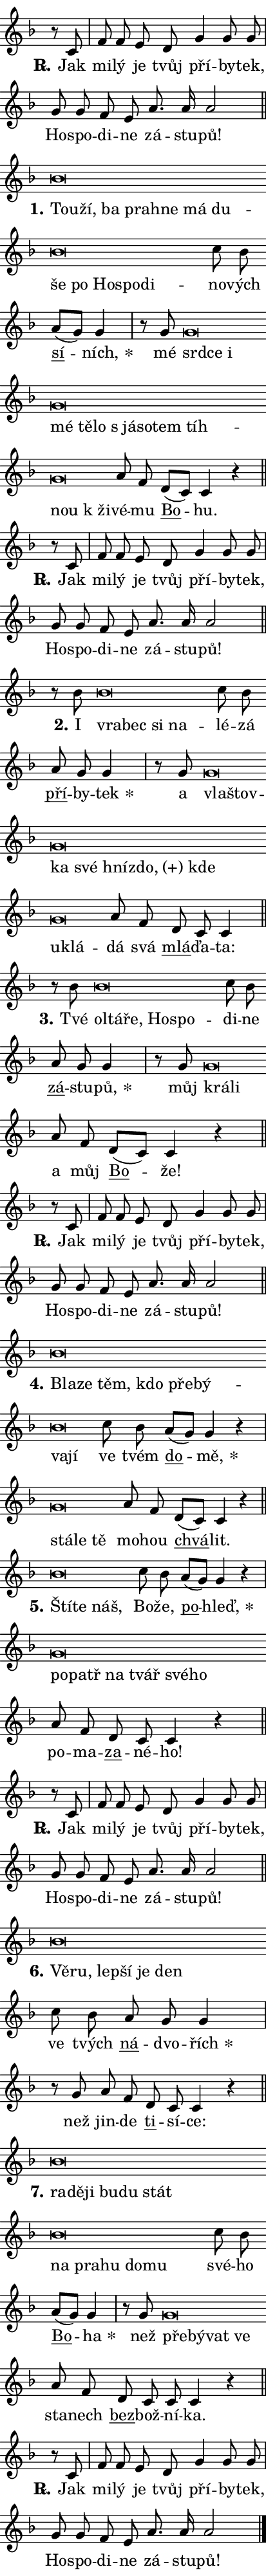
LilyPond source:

\version "2.24.0"
\header { tagline = "" }
\paper {
  indent = 0\cm
  top-margin = 0\cm
  right-margin = 0\cm
  bottom-margin = 0\cm
  left-margin = 0\cm
  paper-width = 7\cm
  page-breaking = #ly:one-page-breaking
  system-system-spacing.basic-distance = #11
  score-system-spacing.basic-distance = #11
  ragged-last = ##f
}


%% Author: Thomas Morley
%% https://lists.gnu.org/archive/html/lilypond-user/2020-05/msg00002.html
#(define (line-position grob)
"Returns position of @var[grob} in current system:
   @code{'start}, if at first time-step
   @code{'end}, if at last time-step
   @code{'middle} otherwise
"
  (let* ((col (ly:item-get-column grob))
         (ln (ly:grob-object col 'left-neighbor))
         (rn (ly:grob-object col 'right-neighbor))
         (col-to-check-left (if (ly:grob? ln) ln col))
         (col-to-check-right (if (ly:grob? rn) rn col))
         (break-dir-left
           (and
             (ly:grob-property col-to-check-left 'non-musical #f)
             (ly:item-break-dir col-to-check-left)))
         (break-dir-right
           (and
             (ly:grob-property col-to-check-right 'non-musical #f)
             (ly:item-break-dir col-to-check-right))))
        (cond ((eqv? 1 break-dir-left) 'start)
              ((eqv? -1 break-dir-right) 'end)
              (else 'middle))))

#(define (tranparent-at-line-position vctor)
  (lambda (grob)
  "Relying on @code{line-position} select the relevant enry from @var{vctor}.
Used to determine transparency,"
    (case (line-position grob)
      ((end) (not (vector-ref vctor 0)))
      ((middle) (not (vector-ref vctor 1)))
      ((start) (not (vector-ref vctor 2))))))

noteHeadBreakVisibility =
#(define-music-function (break-visibility)(vector?)
"Makes @code{NoteHead}s transparent relying on @var{break-visibility}"
#{
  \override NoteHead.transparent =
    #(tranparent-at-line-position break-visibility)
#})

#(define delete-ledgers-for-transparent-note-heads
  (lambda (grob)
    "Reads whether a @code{NoteHead} is transparent.
If so this @code{NoteHead} is removed from @code{'note-heads} from
@var{grob}, which is supposed to be @code{LedgerLineSpanner}.
As a result ledgers are not printed for this @code{NoteHead}"
    (let* ((nhds-array (ly:grob-object grob 'note-heads))
           (nhds-list
             (if (ly:grob-array? nhds-array)
                 (ly:grob-array->list nhds-array)
                 '()))
           ;; Relies on the transparent-property being done before
           ;; Staff.LedgerLineSpanner.after-line-breaking is executed.
           ;; This is fragile ...
           (to-keep
             (remove
               (lambda (nhd)
                 (ly:grob-property nhd 'transparent #f))
               nhds-list)))
      ;; TODO find a better method to iterate over grob-arrays, similiar
      ;; to filter/remove etc for lists
      ;; For now rebuilt from scratch
      (set! (ly:grob-object grob 'note-heads)  '())
      (for-each
        (lambda (nhd)
          (ly:pointer-group-interface::add-grob grob 'note-heads nhd))
        to-keep))))

hideNotes = {
  \noteHeadBreakVisibility #begin-of-line-visible
}
unHideNotes = {
  \noteHeadBreakVisibility #all-visible
}

% work-around for resetting accidentals
% https://lilypond.org/doc/v2.23/Documentation/notation/displaying-rhythms#unmetered-music
cadenzaMeasure = {
  \cadenzaOff
  \partial 1024 s1024
  \cadenzaOn
}

#(define-markup-command (accent layout props text) (markup?)
  "Underline accented syllable"
  (interpret-markup layout props
    #{\markup \override #'(offset . 4.3) \underline { #text }#}))

responsum = \markup \concat {
  "R" \hspace #-1.05 \path #0.1 #'((moveto 0 0.07) (lineto 0.9 0.8)) \hspace #0.05 "."
}

\layout {
    \context {
        \Staff
        \remove "Time_signature_engraver"
        \override LedgerLineSpanner.after-line-breaking = #delete-ledgers-for-transparent-note-heads
    }
    \context {
        \Voice {
            \override NoteHead.output-attributes = #'((class . "notehead"))
            \override Hairpin.height = #0.55
        }
    }
    \context {
        \Lyrics {
            \override StanzaNumber.output-attributes = #'((class . "stanzanumber"))
            \override LyricSpace.minimum-distance = #0.9
            \override LyricText.font-name = #"TeX Gyre Schola"
            \override LyricText.font-size = 1
            \override StanzaNumber.font-name = #"TeX Gyre Schola Bold"
            \override StanzaNumber.font-size = 1
        }
    }
}

% magnetic-lyrics.ily
%
%   written by
%     Jean Abou Samra <jean@abou-samra.fr>
%     Werner Lemberg <wl@gnu.org>
%
%   adapted by
%     Jiri Hon <jiri.hon@gmail.com>
%
% Version 2022-Apr-15

% https://www.mail-archive.com/lilypond-user@gnu.org/msg149350.html

#(define (Left_hyphen_pointer_engraver context)
   "Collect syllable-hyphen-syllable occurrences in lyrics and store
them in properties.  This engraver only looks to the left.  For
example, if the lyrics input is @code{foo -- bar}, it does the
following.

@itemize @bullet
@item
Set the @code{text} property of the @code{LyricHyphen} grob between
@q{foo} and @q{bar} to @code{foo}.

@item
Set the @code{left-hyphen} property of the @code{LyricText} grob with
text @q{foo} to the @code{LyricHyphen} grob between @q{foo} and
@q{bar}.
@end itemize

Use this auxiliary engraver in combination with the
@code{lyric-@/text::@/apply-@/magnetic-@/offset!} hook."
   (let ((hyphen #f)
         (text #f))
     (make-engraver
      (acknowledgers
       ((lyric-syllable-interface engraver grob source-engraver)
        (set! text grob)))
      (end-acknowledgers
       ((lyric-hyphen-interface engraver grob source-engraver)
        ;(when (not (grob::has-interface grob 'lyric-space-interface))
          (set! hyphen grob)));)
      ((stop-translation-timestep engraver)
       (when (and text hyphen)
         (ly:grob-set-object! text 'left-hyphen hyphen))
       (set! text #f)
       (set! hyphen #f)))))

#(define (lyric-text::apply-magnetic-offset! grob)
   "If the space between two syllables is less than the value in
property @code{LyricText@/.details@/.squash-threshold}, move the right
syllable to the left so that it gets concatenated with the left
syllable.

Use this function as a hook for
@code{LyricText@/.after-@/line-@/breaking} if the
@code{Left_@/hyphen_@/pointer_@/engraver} is active."
   (let ((hyphen (ly:grob-object grob 'left-hyphen #f)))
     (when hyphen
       (let ((left-text (ly:spanner-bound hyphen LEFT)))
         (when (grob::has-interface left-text 'lyric-syllable-interface)
           (let* ((common (ly:grob-common-refpoint grob left-text X))
                  (this-x-ext (ly:grob-extent grob common X))
                  (left-x-ext
                   (begin
                     ;; Trigger magnetism for left-text.
                     (ly:grob-property left-text 'after-line-breaking)
                     (ly:grob-extent left-text common X)))
                  ;; `delta` is the gap width between two syllables.
                  (delta (- (interval-start this-x-ext)
                            (interval-end left-x-ext)))
                  (details (ly:grob-property grob 'details))
                  (threshold (assoc-get 'squash-threshold details 0.2)))
             (when (< delta threshold)
               (let* (;; We have to manipulate the input text so that
                      ;; ligatures crossing syllable boundaries are not
                      ;; disabled.  For languages based on the Latin
                      ;; script this is essentially a beautification.
                      ;; However, for non-Western scripts it can be a
                      ;; necessity.
                      (lt (ly:grob-property left-text 'text))
                      (rt (ly:grob-property grob 'text))
                      (is-space (grob::has-interface hyphen 'lyric-space-interface))
                      (space (if is-space " " ""))
                      (space-markup (grob-interpret-markup grob " "))
                      (space-size (interval-length (ly:stencil-extent space-markup X)))
                      (extra-delta (if is-space space-size 0))
                      ;; Append new syllable.
                      (ltrt-space (if (and (string? lt) (string? rt))
                                (string-append lt space rt)
                                (make-concat-markup (list lt space rt))))
                      ;; Right-align `ltrt` to the right side.
                      (ltrt-space-markup (grob-interpret-markup
                               grob
                               (make-translate-markup
                                (cons (interval-length this-x-ext) 0)
                                (make-right-align-markup ltrt-space)))))
                 (begin
                   ;; Don't print `left-text`.
                   (ly:grob-set-property! left-text 'stencil #f)
                   ;; Set text and stencil (which holds all collected
                   ;; syllables so far) and shift it to the left.
                   (ly:grob-set-property! grob 'text ltrt-space)
                   (ly:grob-set-property! grob 'stencil ltrt-space-markup)
                   (ly:grob-translate-axis! grob (- (- delta extra-delta)) X))))))))))


#(define (lyric-hyphen::displace-bounds-first grob)
   ;; Make very sure this callback isn't triggered too early.
   (let ((left (ly:spanner-bound grob LEFT))
         (right (ly:spanner-bound grob RIGHT)))
     (ly:grob-property left 'after-line-breaking)
     (ly:grob-property right 'after-line-breaking)
     (ly:lyric-hyphen::print grob)))

squashThreshold = #0.4

\layout {
  \context {
    \Lyrics
    \consists #Left_hyphen_pointer_engraver
    \override LyricText.after-line-breaking =
      #lyric-text::apply-magnetic-offset!
    \override LyricHyphen.stencil = #lyric-hyphen::displace-bounds-first
    \override LyricText.details.squash-threshold = \squashThreshold
    \override LyricHyphen.minimum-distance = 0
    \override LyricHyphen.minimum-length = \squashThreshold
  }
}

squash = \override LyricText.details.squash-threshold = 9999
unSquash = \override LyricText.details.squash-threshold = \squashThreshold

left = \override LyricText.self-alignment-X = #LEFT
unLeft = \revert LyricText.self-alignment-X

starOffset = #(lambda (grob) 
                (let ((x_offset (ly:self-alignment-interface::aligned-on-x-parent grob)))
                  (if (= x_offset 0) 0 (+ x_offset 1.2))))

star = #(define-music-function (syllable)(string?)
"Append star separator at the end of a syllable"
#{
  \once \override LyricText.X-offset = #starOffset
  \lyricmode { \markup {
    #syllable
    \override #'((font-name . "TeX Gyre Schola Bold")) \hspace #0.2 \lower #0.65 \larger "*"
  } }
#})

starAccent = #(define-music-function (syllable)(string?)
"Append star separator at the end of a syllable and make accent"
#{
  \once \override LyricText.X-offset = #starOffset
  \lyricmode { \markup {
    \accent #syllable
    \override #'((font-name . "TeX Gyre Schola Bold")) \hspace #0.2 \lower #0.65 \larger "*"
  } }
#})

breath = #(define-music-function (syllable)(string?)
"Append breathing indicator at the end of a syllable"
#{
  \lyricmode { \markup { #syllable "+" } }
#})

optionalBreath = #(define-music-function (syllable)(string?)
"Append optional breathing indicator at the end of a syllable"
#{
  \lyricmode { \markup { #syllable "(+)" } }
#})


\score {
    <<
        \new Voice = "melody" { \cadenzaOn \key f \major \relative { r8 c' \cadenzaMeasure \bar "|" f f e d \bar "" g4 g8 g \cadenzaMeasure \bar "|" g g f e \bar "" a8. a16 a2 \cadenzaMeasure \bar "||" \break } }
        \new Lyrics \lyricsto "melody" { \lyricmode { \set stanza = \responsum
Jak mi -- lý je tvůj pří -- by -- tek, Ho -- spo -- di -- ne zá -- stu -- pů! } }
    >>
    \layout {}
}

\score {
    <<
        \new Voice = "melody" { \cadenzaOn \key f \major \relative { bes'\breve*1/16 \hideNotes \breve*1/16 \bar "" \breve*1/16 \bar "" \breve*1/16 \bar "" \breve*1/16 \bar "" \breve*1/16 \bar "" \breve*1/16 \bar "" \breve*1/16 \bar "" \breve*1/16 \bar "" \breve*1/16 \bar "" \breve*1/16 \breve*1/16 \bar "" \unHideNotes c8 bes \bar "" a[( g)] g4 \cadenzaMeasure \bar "|" r8 g8 g\breve*1/16 \hideNotes \breve*1/16 \bar "" \breve*1/16 \bar "" \breve*1/16 \bar "" \breve*1/16 \bar "" \breve*1/16 \bar "" \breve*1/16 \bar "" \breve*1/16 \bar "" \breve*1/16 \bar "" \breve*1/16 \bar "" \breve*1/16 \breve*1/16 \bar "" \unHideNotes a8 f \bar "" d[( c)] c4 r \cadenzaMeasure \bar "||" \break } }
        \new Lyrics \lyricsto "melody" { \lyricmode { \set stanza = "1."
\left Tou -- \squash ží, ba pra -- hne má du -- še po Ho -- spo -- di -- \unLeft \unSquash no -- vých \markup \accent sí -- \star ních, mé \left srd -- \squash ce i mé tě -- lo "s já" -- so -- tem tíh -- nou "k ži" -- \unLeft \unSquash vé -- mu \markup \accent Bo -- hu. } }
    >>
    \layout {}
}

\score {
    <<
        \new Voice = "melody" { \cadenzaOn \key f \major \relative { r8 c' \cadenzaMeasure \bar "|" f f e d \bar "" g4 g8 g \cadenzaMeasure \bar "|" g g f e \bar "" a8. a16 a2 \cadenzaMeasure \bar "||" \break } }
        \new Lyrics \lyricsto "melody" { \lyricmode { \set stanza = \responsum
Jak mi -- lý je tvůj pří -- by -- tek, Ho -- spo -- di -- ne zá -- stu -- pů! } }
    >>
    \layout {}
}

\score {
    <<
        \new Voice = "melody" { \cadenzaOn \key f \major \relative { r8 bes'8 bes\breve*1/16 \hideNotes \breve*1/16 \bar "" \breve*1/16 \breve*1/16 \bar "" \unHideNotes c8 bes \bar "" a g g4 \cadenzaMeasure \bar "|" r8 g8 g\breve*1/16 \hideNotes \breve*1/16 \bar "" \breve*1/16 \bar "" \breve*1/16 \bar "" \breve*1/16 \bar "" \breve*1/16 \bar "" \breve*1/16 \bar "" \breve*1/16 \breve*1/16 \bar "" \unHideNotes a8 f \bar "" d c c4 \cadenzaMeasure \bar "||" \break } }
        \new Lyrics \lyricsto "melody" { \lyricmode { \set stanza = "2."
I \left vra -- \squash bec si na -- \unLeft \unSquash lé -- zá \markup \accent pří -- by -- \star tek a \left vla -- \squash štov -- ka své hníz -- \optionalBreath do, kde u -- klá -- \unLeft \unSquash dá svá \markup \accent mlá -- ďa -- ta: } }
    >>
    \layout {}
}

\score {
    <<
        \new Voice = "melody" { \cadenzaOn \key f \major \relative { r8 bes'8 bes\breve*1/16 \hideNotes \breve*1/16 \bar "" \breve*1/16 \bar "" \breve*1/16 \breve*1/16 \bar "" \unHideNotes c8 bes \bar "" a g g4 \cadenzaMeasure \bar "|" r8 g8 g\breve*1/16 \hideNotes \breve*1/16 \bar "" \unHideNotes a8 f \bar "" d[( c)] c4 r \cadenzaMeasure \bar "||" \break } }
        \new Lyrics \lyricsto "melody" { \lyricmode { \set stanza = "3."
Tvé \left ol -- \squash tá -- ře, Ho -- spo -- \unLeft \unSquash di -- ne \markup \accent zá -- stu -- \star pů, můj \left krá -- \squash li \unLeft \unSquash a můj \markup \accent Bo -- že! } }
    >>
    \layout {}
}

\score {
    <<
        \new Voice = "melody" { \cadenzaOn \key f \major \relative { r8 c' \cadenzaMeasure \bar "|" f f e d \bar "" g4 g8 g \cadenzaMeasure \bar "|" g g f e \bar "" a8. a16 a2 \cadenzaMeasure \bar "||" \break } }
        \new Lyrics \lyricsto "melody" { \lyricmode { \set stanza = \responsum
Jak mi -- lý je tvůj pří -- by -- tek, Ho -- spo -- di -- ne zá -- stu -- pů! } }
    >>
    \layout {}
}

\score {
    <<
        \new Voice = "melody" { \cadenzaOn \key f \major \relative { bes'\breve*1/16 \hideNotes \breve*1/16 \bar "" \breve*1/16 \bar "" \breve*1/16 \bar "" \breve*1/16 \bar "" \breve*1/16 \bar "" \breve*1/16 \breve*1/16 \bar "" \unHideNotes c8 bes \bar "" a[( g)] g4 r \cadenzaMeasure \bar "|" g\breve*1/16 \hideNotes \breve*1/16 \breve*1/16 \bar "" \unHideNotes a8 f \bar "" d[( c)] c4 r \cadenzaMeasure \bar "||" \break } }
        \new Lyrics \lyricsto "melody" { \lyricmode { \set stanza = "4."
\left Bla -- \squash ze těm, kdo pře -- bý -- va -- jí \unLeft \unSquash ve tvém \markup \accent do -- \star mě, \left stá -- \squash le tě \unLeft \unSquash mo -- hou \markup \accent chvá -- lit. } }
    >>
    \layout {}
}

\score {
    <<
        \new Voice = "melody" { \cadenzaOn \key f \major \relative { bes'\breve*1/16 \hideNotes \breve*1/16 \breve*1/16 \bar "" \unHideNotes c8 bes \bar "" a[( g)] g4 r \cadenzaMeasure \bar "|" g\breve*1/16 \hideNotes \breve*1/16 \bar "" \breve*1/16 \bar "" \breve*1/16 \bar "" \breve*1/16 \breve*1/16 \bar "" \unHideNotes a8 f \bar "" d c c4 r \cadenzaMeasure \bar "||" \break } }
        \new Lyrics \lyricsto "melody" { \lyricmode { \set stanza = "5."
\left Ští -- \squash te náš, \unLeft \unSquash Bo -- že, \markup \accent po -- \star hleď, \left po -- \squash patř na tvář své -- ho \unLeft \unSquash po -- ma -- \markup \accent za -- né -- ho! } }
    >>
    \layout {}
}

\score {
    <<
        \new Voice = "melody" { \cadenzaOn \key f \major \relative { r8 c' \cadenzaMeasure \bar "|" f f e d \bar "" g4 g8 g \cadenzaMeasure \bar "|" g g f e \bar "" a8. a16 a2 \cadenzaMeasure \bar "||" \break } }
        \new Lyrics \lyricsto "melody" { \lyricmode { \set stanza = \responsum
Jak mi -- lý je tvůj pří -- by -- tek, Ho -- spo -- di -- ne zá -- stu -- pů! } }
    >>
    \layout {}
}

\score {
    <<
        \new Voice = "melody" { \cadenzaOn \key f \major \relative { bes'\breve*1/16 \hideNotes \breve*1/16 \bar "" \breve*1/16 \bar "" \breve*1/16 \bar "" \breve*1/16 \breve*1/16 \bar "" \unHideNotes c8 bes \bar "" a g g4 \cadenzaMeasure \bar "|" r8 g8 a8 f \bar "" d c c4 r \cadenzaMeasure \bar "||" \break } }
        \new Lyrics \lyricsto "melody" { \lyricmode { \set stanza = "6."
\left Vě -- \squash ru, lep -- ší je den \unLeft \unSquash ve tvých \markup \accent ná -- dvo -- \star řích než jin -- de \markup \accent ti -- sí -- ce: } }
    >>
    \layout {}
}

\score {
    <<
        \new Voice = "melody" { \cadenzaOn \key f \major \relative { bes'\breve*1/16 \hideNotes \breve*1/16 \bar "" \breve*1/16 \bar "" \breve*1/16 \bar "" \breve*1/16 \bar "" \breve*1/16 \bar "" \breve*1/16 \bar "" \breve*1/16 \bar "" \breve*1/16 \bar "" \breve*1/16 \breve*1/16 \bar "" \unHideNotes c8 bes \bar "" a[( g)] g4 \cadenzaMeasure \bar "|" r8 g8 g\breve*1/16 \hideNotes \breve*1/16 \bar "" \breve*1/16 \breve*1/16 \bar "" \unHideNotes a8 f \bar "" d c c c4 r \cadenzaMeasure \bar "||" \break } }
        \new Lyrics \lyricsto "melody" { \lyricmode { \set stanza = "7."
\left ra -- \squash dě -- ji bu -- du stát na pra -- hu do -- mu \unLeft \unSquash své -- ho \markup \accent Bo -- \star ha než \left pře -- \squash bý -- vat ve \unLeft \unSquash sta -- nech \markup \accent bez -- bož -- ní -- ka. } }
    >>
    \layout {}
}

\score {
    <<
        \new Voice = "melody" { \cadenzaOn \key f \major \relative { r8 c' \cadenzaMeasure \bar "|" f f e d \bar "" g4 g8 g \cadenzaMeasure \bar "|" g g f e \bar "" a8. a16 a2 \cadenzaMeasure \bar "||" \break } \bar "|." }
        \new Lyrics \lyricsto "melody" { \lyricmode { \set stanza = \responsum
Jak mi -- lý je tvůj pří -- by -- tek, Ho -- spo -- di -- ne zá -- stu -- pů! } }
    >>
    \layout {}
}
